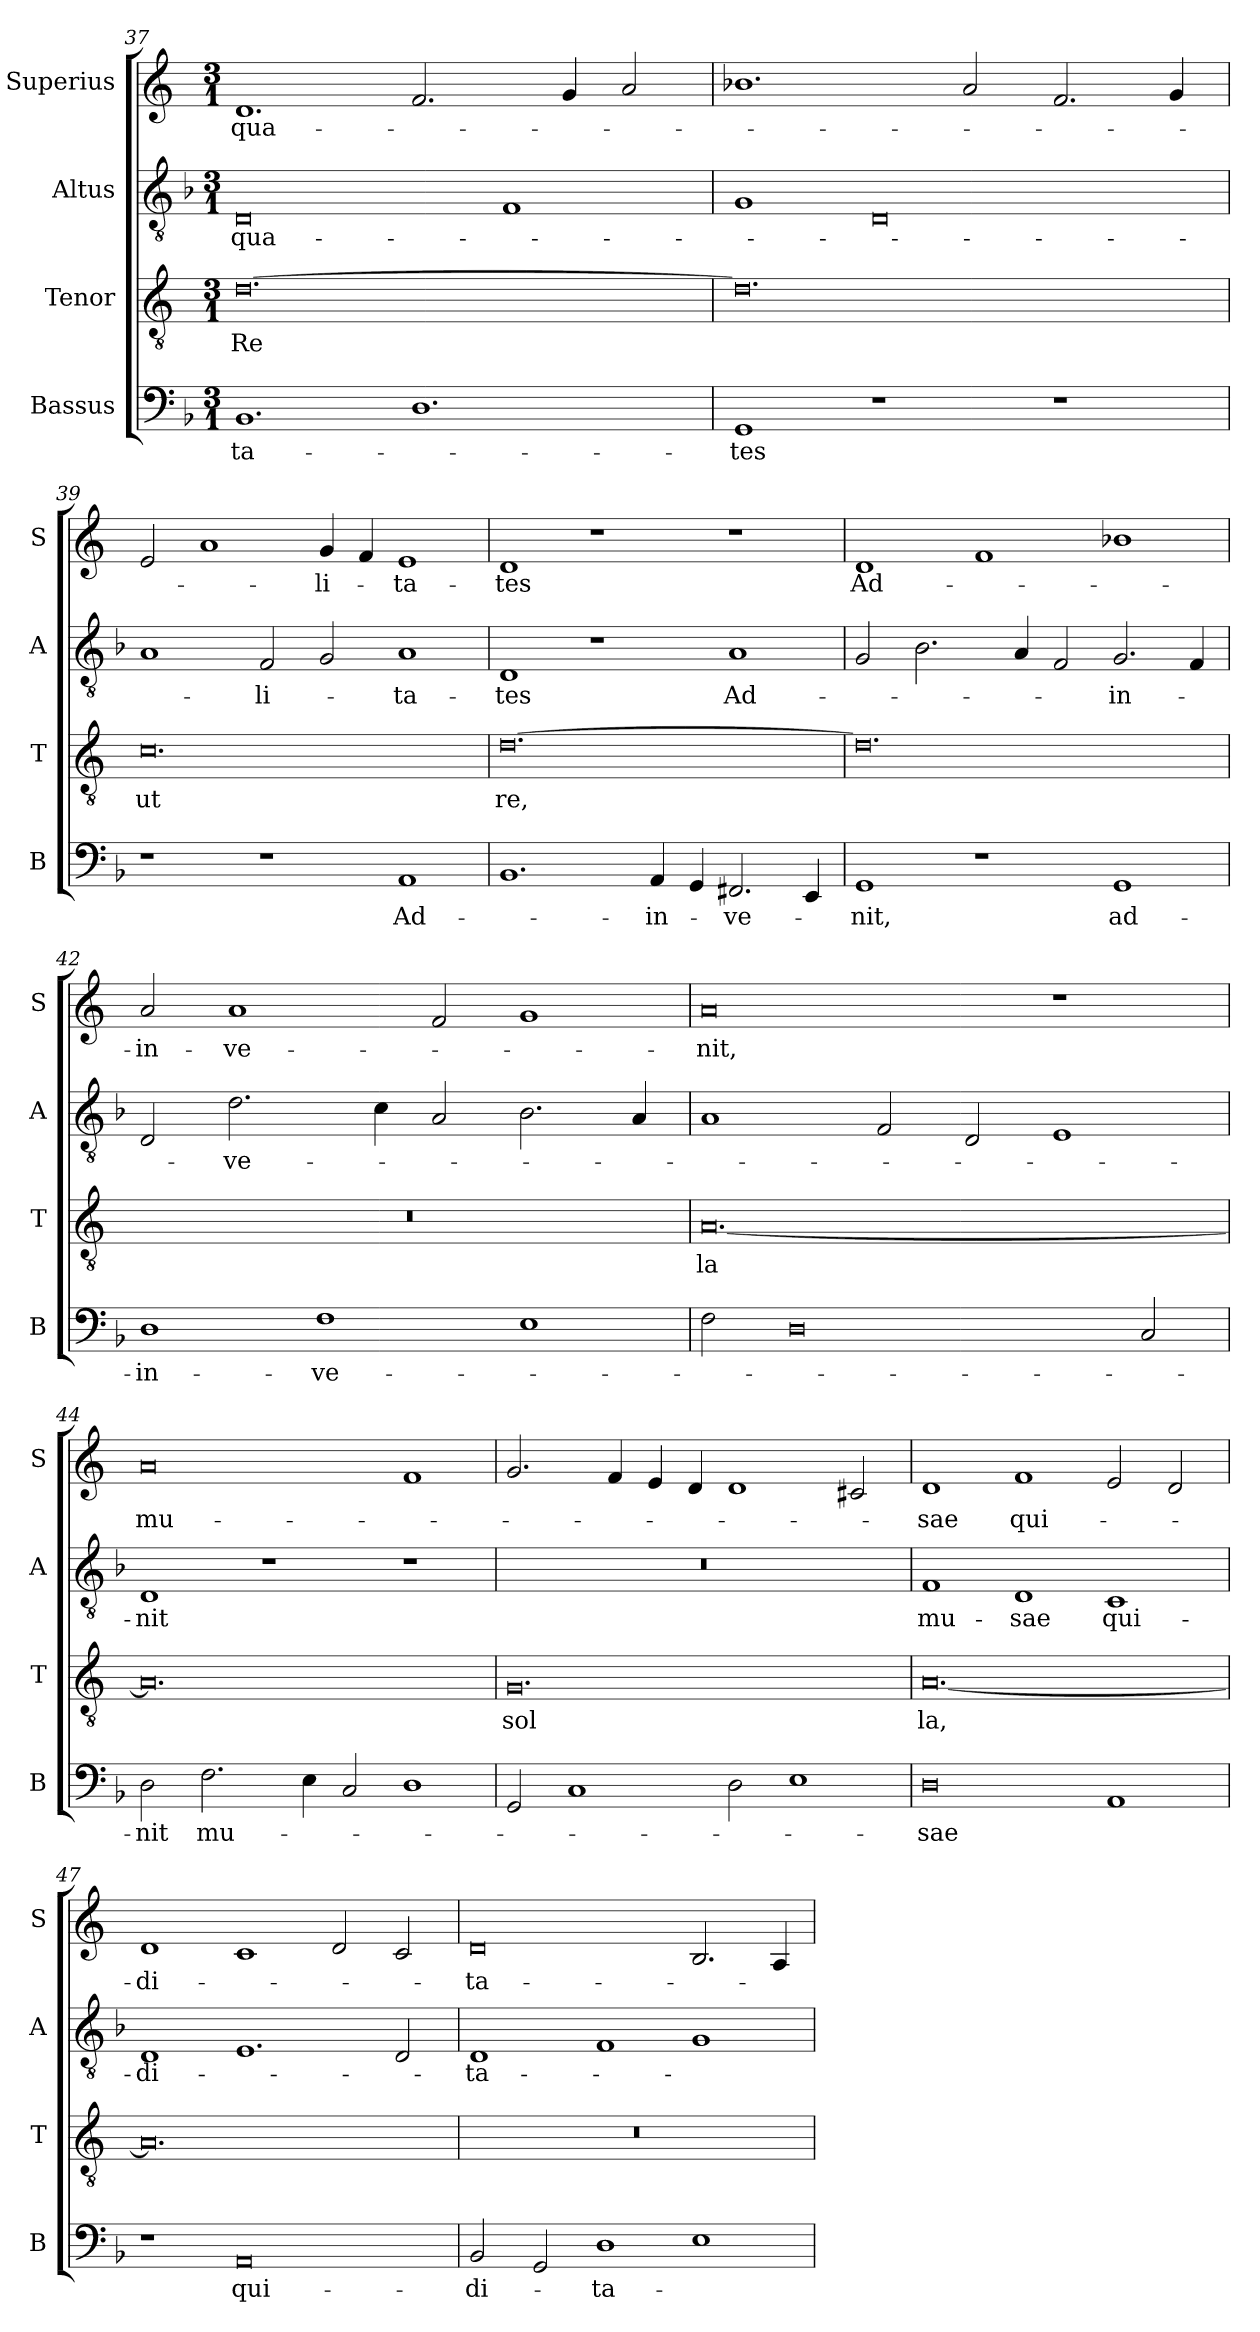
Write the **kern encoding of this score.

**kern	**text	**kern	**text	**kern	**text	**kern	**text
*part4	*part4	*part3	*part3	*part2	*part2	*part1	*part1
*staff4	*staff4	*staff3	*staff3	*staff2	*staff2	*staff1	*staff1
*I"Bassus	*	*I"Tenor	*	*I"Altus	*	*I"Superius	*
*I'B	*	*I'T	*	*I'A	*	*I'S	*
*clefF4	*	*clefGv2	*	*clefGv2	*	*clefG2	*
*k[b-]	*	*k[]	*	*k[b-]	*	*k[]	*
*M3/1	*	*M3/1	*	*M3/1	*	*M3/1	*
=37	=37	=37	=37	=37	=37	=37	=37
1.BB-	-ta-	[0.d	Re	0D	-qua-	1.d	-qua-
1.D	.	.	.	.	.	2.f	.
.	.	.	.	1F	.	.	.
.	.	.	.	.	.	4g	.
.	.	.	.	.	.	2a	.
=38	=38	=38	=38	=38	=38	=38	=38
1GG	-tes	0.d]	.	1G	.	1.b-X	.
1r	.	.	.	0D	.	.	.
.	.	.	.	.	.	2a	.
1r	.	.	.	.	.	2.f	.
.	.	.	.	.	.	4g	.
=39	=39	=39	=39	=39	=39	=39	=39
1r	.	0.c	ut	1A	.	2e	.
.	.	.	.	.	.	1a	.
1r	.	.	.	2F	-li-	.	.
.	.	.	.	2G	.	4g	-li-
.	.	.	.	.	.	4f	.
1AA	Ad-	.	.	1A	-ta-	1e	-ta-
=40	=40	=40	=40	=40	=40	=40	=40
1.BB-	.	[0.d	re,	1D	-tes	1d	-tes
.	.	.	.	1r	.	1r	.
4AA	-in-	.	.	.	.	.	.
4GG	.	.	.	.	.	.	.
2.FF#X	-ve-	.	.	1A	Ad-	1r	.
4EE	.	.	.	.	.	.	.
=41	=41	=41	=41	=41	=41	=41	=41
1GG	-nit,	0.d]	.	2G	.	1d	Ad-
.	.	.	.	2.B-	.	.	.
1r	.	.	.	.	.	1f	.
.	.	.	.	4A	.	.	.
.	.	.	.	2F	.	.	.
1GG	ad-	.	.	2.G	-in-	1b-X	.
.	.	.	.	4F	.	.	.
=42	=42	=42	=42	=42	=42	=42	=42
1D	-in-	0.r	.	2D	.	2a	-in-
.	.	.	.	2.d	-ve-	1a	-ve-
1F	-ve-	.	.	.	.	.	.
.	.	.	.	4c	.	.	.
.	.	.	.	2A	.	2f	.
1E	.	.	.	2.B-	.	1g	.
.	.	.	.	4A	.	.	.
=43	=43	=43	=43	=43	=43	=43	=43
2F	.	[0.A	la	1A	.	0a	-nit,
0D	.	.	.	.	.	.	.
.	.	.	.	2F	.	.	.
.	.	.	.	2D	.	.	.
.	.	.	.	1E	.	1r	.
2C	.	.	.	.	.	.	.
=44	=44	=44	=44	=44	=44	=44	=44
2D	-nit	0.A]	.	1D	-nit	0a	mu-
2.F	mu-	.	.	.	.	.	.
.	.	.	.	1r	.	.	.
4E	.	.	.	.	.	.	.
2C	.	.	.	.	.	.	.
1D	.	.	.	1r	.	1f	.
=45	=45	=45	=45	=45	=45	=45	=45
2GG	.	0.G	sol	0.r	.	2.g	.
1C	.	.	.	.	.	.	.
.	.	.	.	.	.	4f	.
.	.	.	.	.	.	4e	.
.	.	.	.	.	.	4d	.
2D	.	.	.	.	.	1d	.
1E	.	.	.	.	.	.	.
.	.	.	.	.	.	2c#X	.
=46	=46	=46	=46	=46	=46	=46	=46
0D	-sae	[0.A	la,	1F	mu-	1d	-sae
.	.	.	.	1D	-sae	1f	qui-
1AA	.	.	.	1C	qui-	2e	.
.	.	.	.	.	.	2d	.
=47	=47	=47	=47	=47	=47	=47	=47
1r	.	0.A]	.	1D	-di-	1d	-di-
0AA	qui-	.	.	1.E	.	1c	.
.	.	.	.	.	.	2d	.
.	.	.	.	2D	.	2c	.
=48	=48	=48	=48	=48	=48	=48	=48
2BB-	-di-	0.r	.	1D	-ta-	0d	-ta-
2GG	.	.	.	.	.	.	.
1D	-ta-	.	.	1F	.	.	.
1E	.	.	.	1G	.	2.B	.
.	.	.	.	.	.	4A	.
=	=	=	=	=	=	=	=
*-	*-	*-	*-	*-	*-	*-	*-
